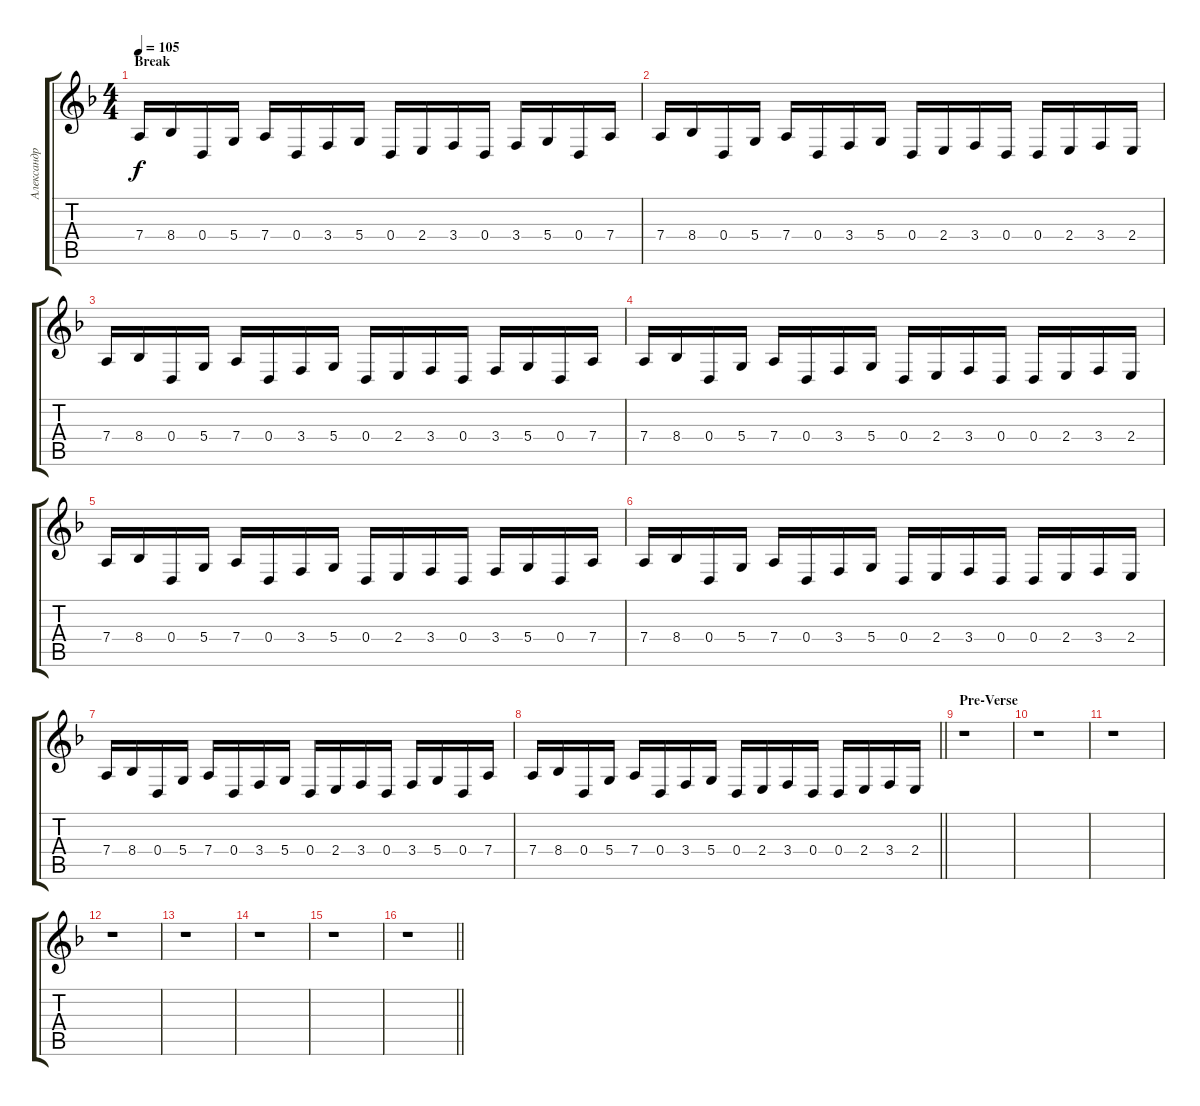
\track ("Александр Андрюхин" "Александр ") {instrument pad3polysynth}
\staff {score tabs}
\tuning (E4 B3 G3 D3 A2 E2) {hide}
\ts (4 4)
\section ("" "Break")
\tempo 105
\clef g2
\ks f
7.4.16{dy f} 8.4.16 0.4.16 5.4.16 7.4.16 0.4.16 3.4.16 5.4.16 0.4.16 2.4.16 3.4.16 0.4.16 3.4.16 5.4.16 0.4.16 7.4.16 |
7.4.16 8.4.16 0.4.16 5.4.16 7.4.16 0.4.16 3.4.16 5.4.16 0.4.16 2.4.16 3.4.16 0.4.16 0.4.16 2.4.16 3.4.16 2.4.16 |
7.4.16 8.4.16 0.4.16 5.4.16 7.4.16 0.4.16 3.4.16 5.4.16 0.4.16 2.4.16 3.4.16 0.4.16 3.4.16 5.4.16 0.4.16 7.4.16 |
7.4.16 8.4.16 0.4.16 5.4.16 7.4.16 0.4.16 3.4.16 5.4.16 0.4.16 2.4.16 3.4.16 0.4.16 0.4.16 2.4.16 3.4.16 2.4.16 |
7.4.16 8.4.16 0.4.16 5.4.16 7.4.16 0.4.16 3.4.16 5.4.16 0.4.16 2.4.16 3.4.16 0.4.16 3.4.16 5.4.16 0.4.16 7.4.16 |
7.4.16 8.4.16 0.4.16 5.4.16 7.4.16 0.4.16 3.4.16 5.4.16 0.4.16 2.4.16 3.4.16 0.4.16 0.4.16 2.4.16 3.4.16 2.4.16 |
7.4.16 8.4.16 0.4.16 5.4.16 7.4.16 0.4.16 3.4.16 5.4.16 0.4.16 2.4.16 3.4.16 0.4.16 3.4.16 5.4.16 0.4.16 7.4.16 |
\barLineRight lightlight
7.4.16 8.4.16 0.4.16 5.4.16 7.4.16 0.4.16 3.4.16 5.4.16 0.4.16 2.4.16 3.4.16 0.4.16 0.4.16 2.4.16 3.4.16 2.4.16 |
\section ("" "Pre-Verse")
r.1 |
r.1 |
r.1 |
r.1 |
r.1 |
r.1 |
r.1 |
\barLineRight lightlight
r.1
